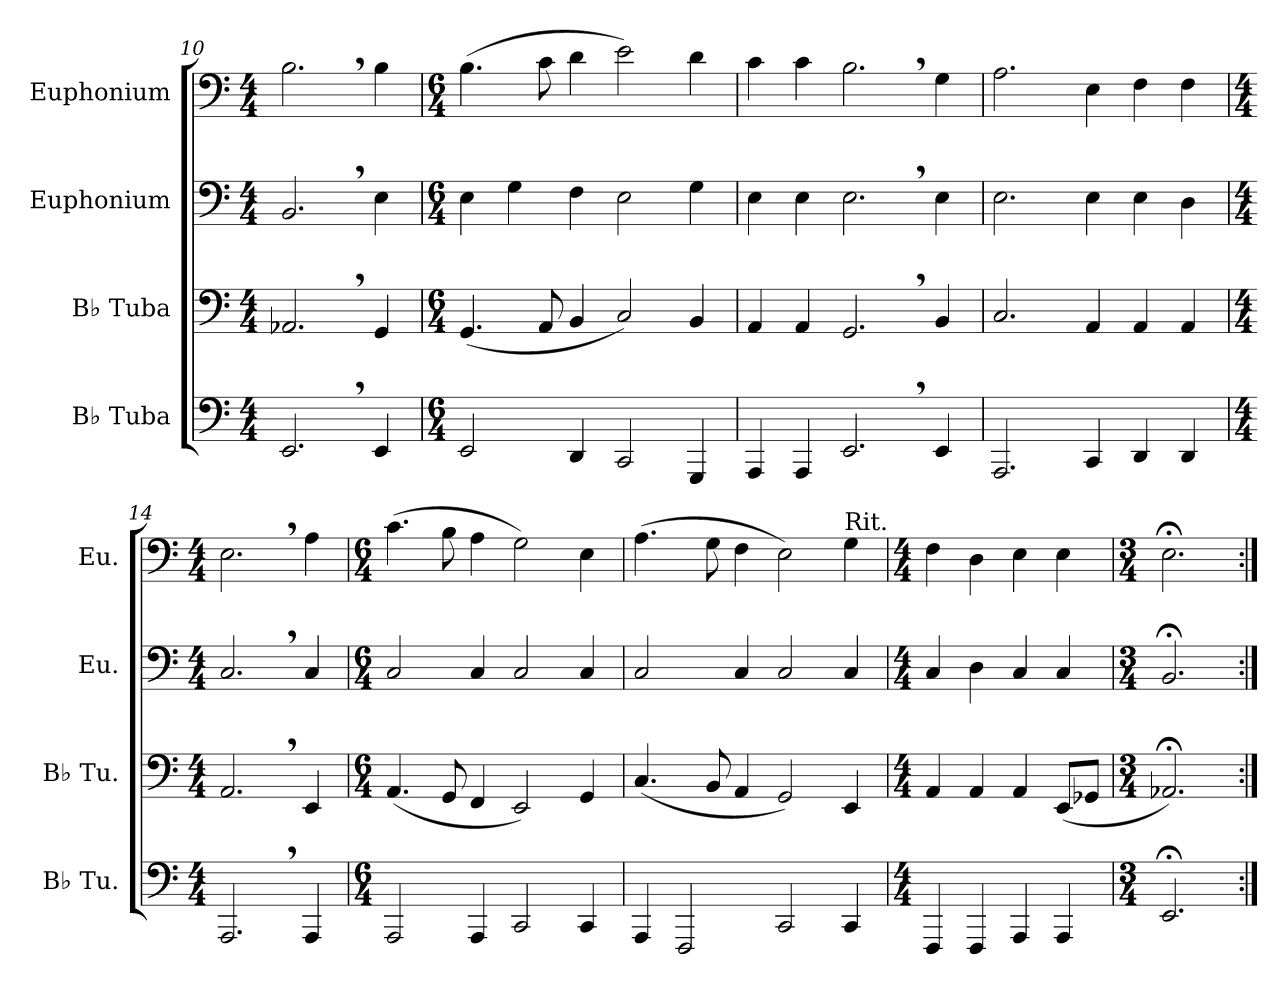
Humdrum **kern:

**kern	**kern	**kern	**kern
*part4	*part3	*part2	*part1
*staff4	*staff3	*staff2	*staff1
*I"B♭ Tuba	*I"B♭ Tuba	*I"Euphonium	*I"Euphonium
*I'B♭ Tu.	*I'B♭ Tu.	*I'Eu.	*I'Eu.
*clefF4	*clefF4	*clefF4	*clefF4
*k[]	*k[]	*k[]	*k[]
*C:	*C:	*C:	*C:
*M4/4	*M4/4	*M4/4	*M4/4
=10	=10	=10	=10
2.EE,/	2.AA-X,/	2.BB,/	2.B,\
4EE/	4GG/	4E\	4B\
=11	=11	=11	=11
*M6/4	*M6/4	*M6/4	*M6/4
2EE/	(4.GG/	4E\	(4.B\
.	.	4G\	.
.	8AA/	.	8c\
4DD/	4BB/	4F\	4d\
2CC/	2C/)	2E\	2e\)
4GGG/	4BB/	4G\	4d\
=12	=12	=12	=12
4AAA/	4AA/	4E\	4c\
4AAA/	4AA/	4E\	4c\
2.EE,/	2.GG,/	2.E,\	2.B,\
4EE/	4BB/	4E\	4G\
!!LO:PB:g=z
=13	=13	=13	=13
2.AAA/	2.C/	2.E\	2.A\
4CC/	4AA/	4E\	4E\
4DD/	4AA/	4E\	4F\
4DD/	4AA/	4D\	4F\
=14	=14	=14	=14
*M4/4	*M4/4	*M4/4	*M4/4
2.AAA,/	2.AA,/	2.C,/	2.E,\
4AAA/	4EE/	4C/	4A\
=15	=15	=15	=15
*M6/4	*M6/4	*M6/4	*M6/4
2AAA/	(4.AA/	2C/	(4.c\
.	8GG/	.	8B\
4AAA/	4FF/	4C/	4A\
2CC/	2EE/)	2C/	2G\)
4CC/	4GG/	4C/	4E\
=16	=16	=16	=16
4AAA/	(4.C/	2C/	(4.A\
2FFF/	.	.	.
.	8BB/	.	8G\
.	4AA/	4C/	4F\
2CC/	2GG/)	2C/	2E\)
!	!	!	!LO:TX:a:t=Rit.
4CC/	4EE/	4C/	4G\
=17	=17	=17	=17
*M4/4	*M4/4	*M4/4	*M4/4
4FFF/	4AA/	4C/	4F\
4FFF/	4AA/	4D\	4D\
4AAA/	4AA/	4C/	4E\
4AAA/	(8EE/L	4C/	4E\
.	8GG-X/J	.	.
=18	=18	=18	=18
*M3/4	*M3/4	*M3/4	*M3/4
2.EE;</	2.AA-X;</)	2.BB;</	2.E;<\
=:|!	=:|!	=:|!	=:|!
*-	*-	*-	*-
